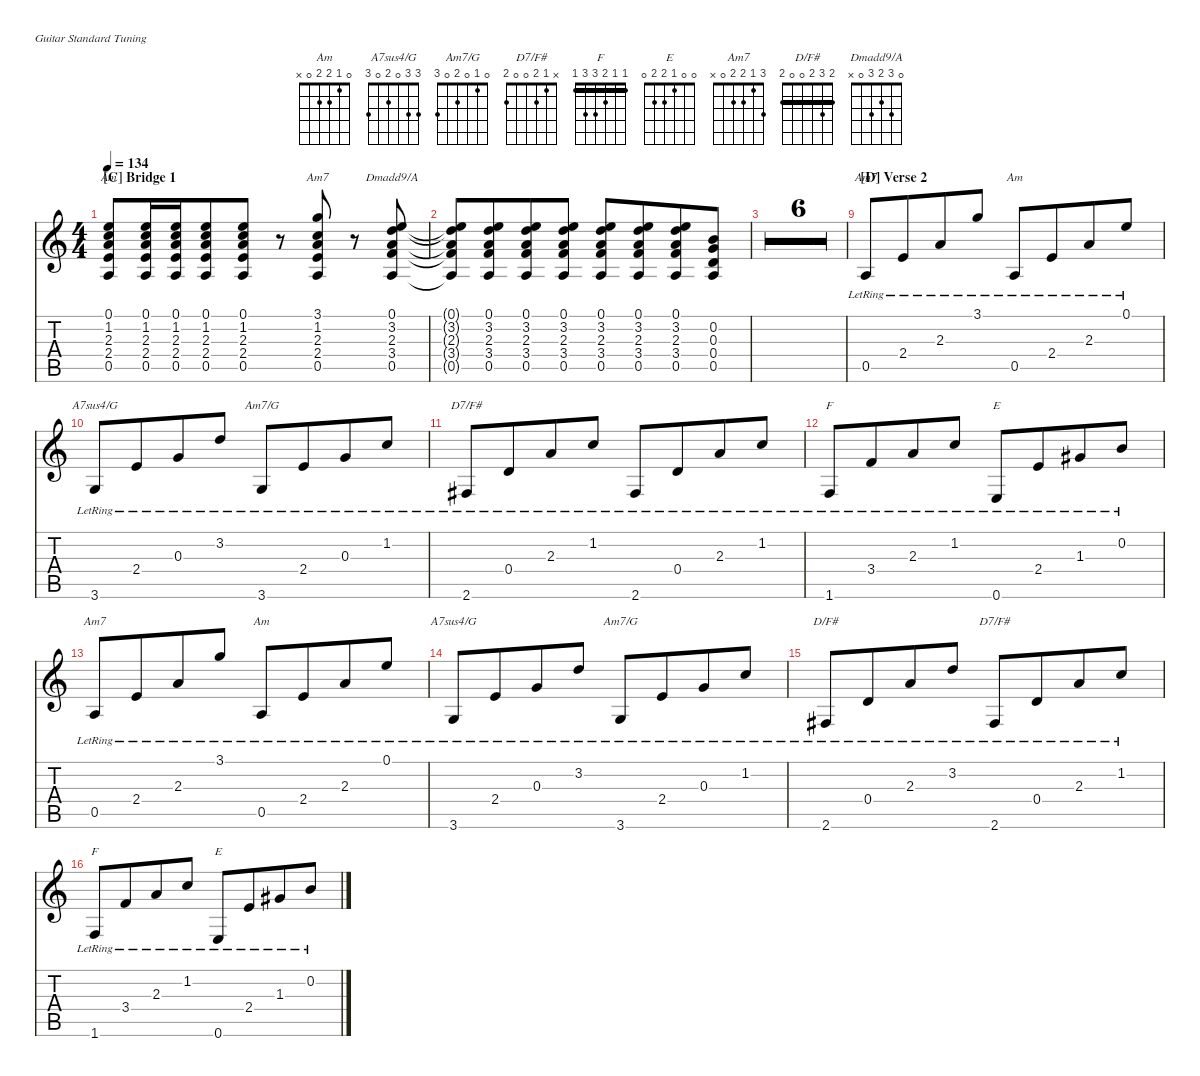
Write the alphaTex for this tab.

\hideDynamics
\bracketExtendMode nobrackets
\singleTrackTrackNamePolicy hidden
\multiTrackTrackNamePolicy hidden
\firstSystemTrackNameMode fullname
\firstSystemTrackNameOrientation horizontal
\otherSystemsTrackNameOrientation horizontal
\track ("E.Guitar" "E-Gt") {multiBarRest instrument distortionguitar}
\staff {score tabs}
\tuning (E4 B3 G3 D3 A2 E2)
\chord ("Am" 0 1 2 2 0 x)
\chord ("A7sus4/G" 3 3 0 2 0 3)
\chord ("Am7/G" 0 1 0 2 0 3)
\chord ("D7/F#" x 1 2 0 0 2)
\chord ("F" 1 1 2 3 3 1) {barre (1 1)}
\chord ("E" 0 0 1 2 2 0)
\chord ("Am7" 3 1 2 2 0 x)
\chord ("D/F#" 2 3 2 0 0 2) {barre 2}
\chord ("Dmadd9/A" 0 3 2 3 0 x)
\ts (4 4)
\section ("C" "Bridge 1")
\tempo 134
\clef g2
\ks aminor
(0.1 1.2 2.3 2.4 0.5).8{ch "Am" dy mf beam Up beam merge} (0.1 1.2 2.3 2.4 0.5).16{beam Up beam merge} (0.1 1.2 2.3 2.4 0.5).16{beam Up beam merge} (0.1 1.2 2.3 2.4 0.5).8{beam Up beam merge} (0.1 1.2 2.3 2.4 0.5).8{beam Up} r.8{beam Up} (3.1 1.2 2.3 2.4 0.5).8{ch "Am7" beam Up} r.8{beam Up} (0.5 3.4 2.3 3.2 0.1).8{ch "Dmadd9/A" beam Up} |
(0.5{t} 3.4{t} 2.3{t} 3.2{t} 0.1{t}).8{beam Up beam merge} (0.5 3.4 2.3 3.2 0.1).8{beam Up beam merge} (0.5 3.4 2.3 3.2 0.1).8{beam Up beam merge} (0.5 3.4 2.3 3.2 0.1).8{beam Up} (0.5 3.4 2.3 3.2 0.1).8{beam Up beam merge} (0.5 3.4 2.3 3.2 0.1).8{beam Up beam merge} (0.5 3.4 2.3 3.2 0.1).8{beam Up beam merge} (0.5 0.4 0.3 0.2).8{beam Up} |
\simile firstofdouble
|
\simile secondofdouble
|
\simile firstofdouble
|
\simile secondofdouble
|
\simile firstofdouble
|
\simile secondofdouble
|
\section ("D" "Verse 2")
\simile none
0.5{lr}.8{ch "Am7" dy p beam Up beam merge} 2.4{lr}.8{beam Up beam merge} 2.3{lr}.8{beam Up beam merge} 3.1{lr}.8{beam Up} 0.5{lr}.8{ch "Am" beam Up beam merge} 2.4{lr}.8{beam Up beam merge} 2.3{lr}.8{beam Up beam merge} 0.1{lr}.8{beam Up} |
3.6{lr}.8{ch "A7sus4/G" beam Up beam merge} 2.4{lr}.8{beam Up beam merge} 0.3{lr}.8{beam Up beam merge} 3.2{lr}.8{beam Up} 3.6{lr}.8{ch "Am7/G" beam Up beam merge} 2.4{lr}.8{beam Up beam merge} 0.3{lr}.8{beam Up beam merge} 1.2{lr}.8{beam Up} |
2.6{lr acc #}.8{ch "D7/F#" beam Up beam merge} 0.4{lr}.8{beam Up beam merge} 2.3{lr}.8{beam Up beam merge} 1.2{lr}.8{beam Up} 2.6{lr acc #}.8{beam Up beam merge} 0.4{lr}.8{beam Up beam merge} 2.3{lr}.8{beam Up beam merge} 1.2{lr}.8{beam Up} |
1.6{lr}.8{ch "F" beam Up beam merge} 3.4{lr}.8{beam Up beam merge} 2.3{lr}.8{beam Up beam merge} 1.2{lr}.8{beam Up} 0.6{lr}.8{ch "E" beam Up beam merge} 2.4{lr}.8{beam Up beam merge} 1.3{lr acc #}.8{beam Up beam merge} 0.2{lr}.8{beam Up} |
0.5{lr}.8{ch "Am7" beam Up beam merge} 2.4{lr}.8{beam Up beam merge} 2.3{lr}.8{beam Up beam merge} 3.1{lr}.8{beam Up} 0.5{lr}.8{ch "Am" beam Up beam merge} 2.4{lr}.8{beam Up beam merge} 2.3{lr}.8{beam Up beam merge} 0.1{lr}.8{beam Up} |
3.6{lr}.8{ch "A7sus4/G" beam Up beam merge} 2.4{lr}.8{beam Up beam merge} 0.3{lr}.8{beam Up beam merge} 3.2{lr}.8{beam Up} 3.6{lr}.8{ch "Am7/G" beam Up beam merge} 2.4{lr}.8{beam Up beam merge} 0.3{lr}.8{beam Up beam merge} 1.2{lr}.8{beam Up} |
2.6{lr acc #}.8{ch "D/F#" beam Up beam merge} 0.4{lr}.8{beam Up beam merge} 2.3{lr}.8{beam Up beam merge} 3.2{lr}.8{beam Up} 2.6{lr acc #}.8{ch "D7/F#" beam Up beam merge} 0.4{lr}.8{beam Up beam merge} 2.3{lr}.8{beam Up beam merge} 1.2{lr}.8{beam Up} |
1.6{lr}.8{ch "F" beam Up beam merge} 3.4{lr}.8{beam Up beam merge} 2.3{lr}.8{beam Up beam merge} 1.2{lr}.8{beam Up} 0.6{lr}.8{ch "E" beam Up beam merge} 2.4{lr}.8{beam Up beam merge} 1.3{lr acc #}.8{beam Up beam merge} 0.2{lr}.8{beam Up}
